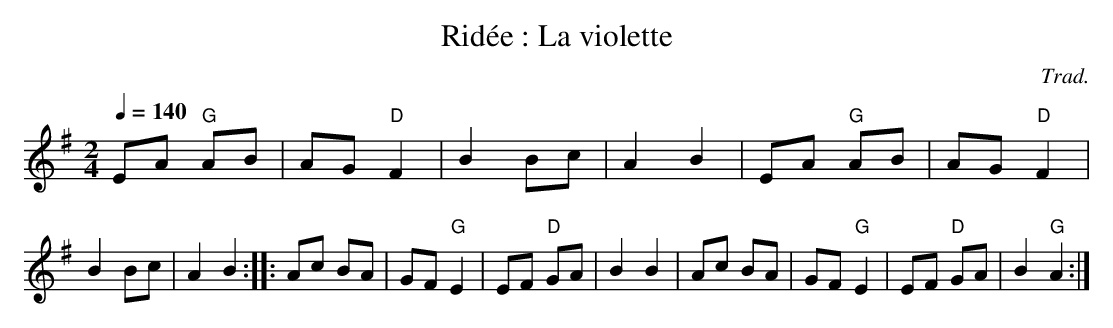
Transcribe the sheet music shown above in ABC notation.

X:1
T:Ridée : La violette
E:12
C:Trad.
M:2/4
L:1/16
K:G
Q:1/4=140
E2A2 "G"A2B2 | A2G2 "D"F4 | B4 B2c2 | A4 B4 | E2A2 "G"A2B2 | \
A2G2 "D"F4 | B4 B2c2 | A4 B4 ::\
A2c2 B2A2 | G2F2 "G"E4 | E2F2 "D"G2A2 | B4 B4 |\
A2c2 B2A2 | G2F2 "G"E4 | E2F2 "D"G2A2 | B4 "G"A4 :|
